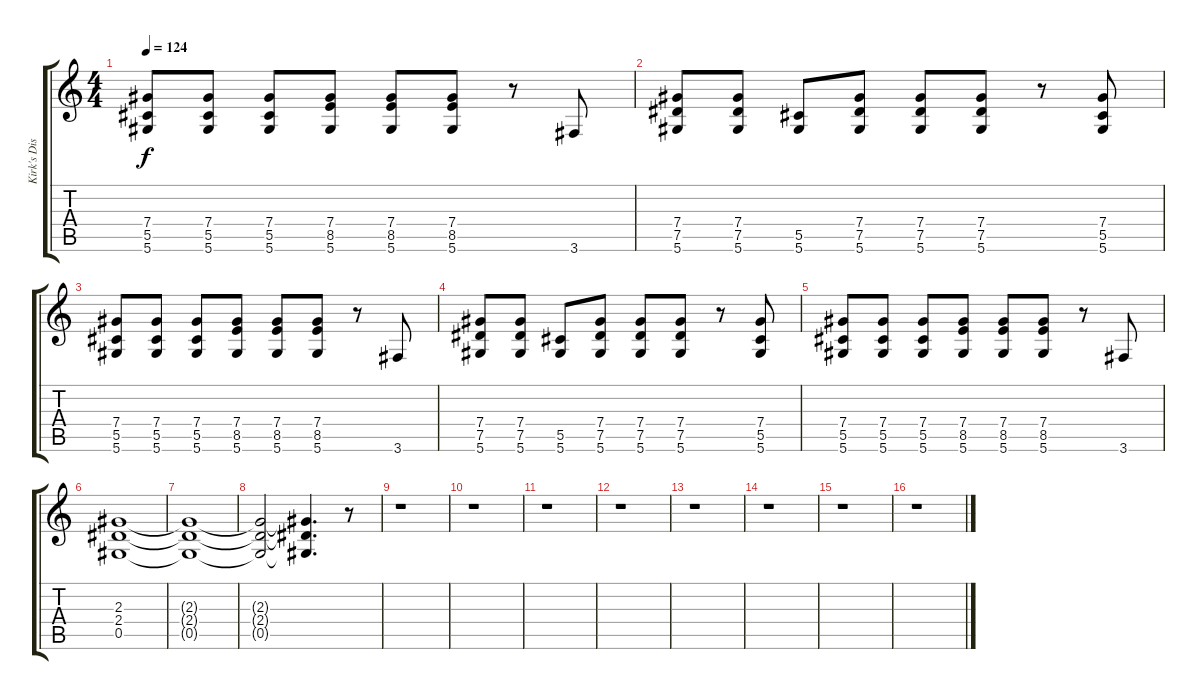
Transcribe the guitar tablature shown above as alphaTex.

\track ("Kirk's Distortion" "Kirk's Dis") {instrument distortionguitar}
\staff {score tabs}
\tuning (Eb4 Bb3 Gb3 Db3 Ab2 Eb2) {hide}
\ts (4 4)
\tempo 124
\clef g2
\ks c
(7.4 5.5 5.6).8{dy f} (7.4 5.5 5.6).8 (7.4 5.5 5.6).8 (7.4 8.5 5.6).8 (7.4 8.5 5.6).8 (7.4 8.5 5.6).8 r.8 3.6.8 |
(7.4 7.5 5.6).8 (7.4 7.5 5.6).8 (5.5 5.6).8 (7.4 7.5 5.6).8 (7.4 7.5 5.6).8 (7.4 7.5 5.6).8 r.8 (7.4 5.5 5.6).8 |
(7.4 5.5 5.6).8 (7.4 5.5 5.6).8 (7.4 5.5 5.6).8 (7.4 8.5 5.6).8 (7.4 8.5 5.6).8 (7.4 8.5 5.6).8 r.8 3.6.8 |
(7.4 7.5 5.6).8 (7.4 7.5 5.6).8 (5.5 5.6).8 (7.4 7.5 5.6).8 (7.4 7.5 5.6).8 (7.4 7.5 5.6).8 r.8 (7.4 5.5 5.6).8 |
(7.4 5.5 5.6).8 (7.4 5.5 5.6).8 (7.4 5.5 5.6).8 (7.4 8.5 5.6).8 (7.4 8.5 5.6).8 (7.4 8.5 5.6).8 r.8 3.6.8 |
(2.3 2.4 0.5).1 |
(2.3{t} 2.4{t} 0.5{t}).1{volume 0} |
(2.3{t} 2.4{t} 0.5{t}).2 (2.3{t} 2.4{t} 0.5{t}).4{d} r.8 |
r.1 |
r.1 |
r.1 |
r.1 |
r.1 |
r.1 |
r.1 |
r.1
